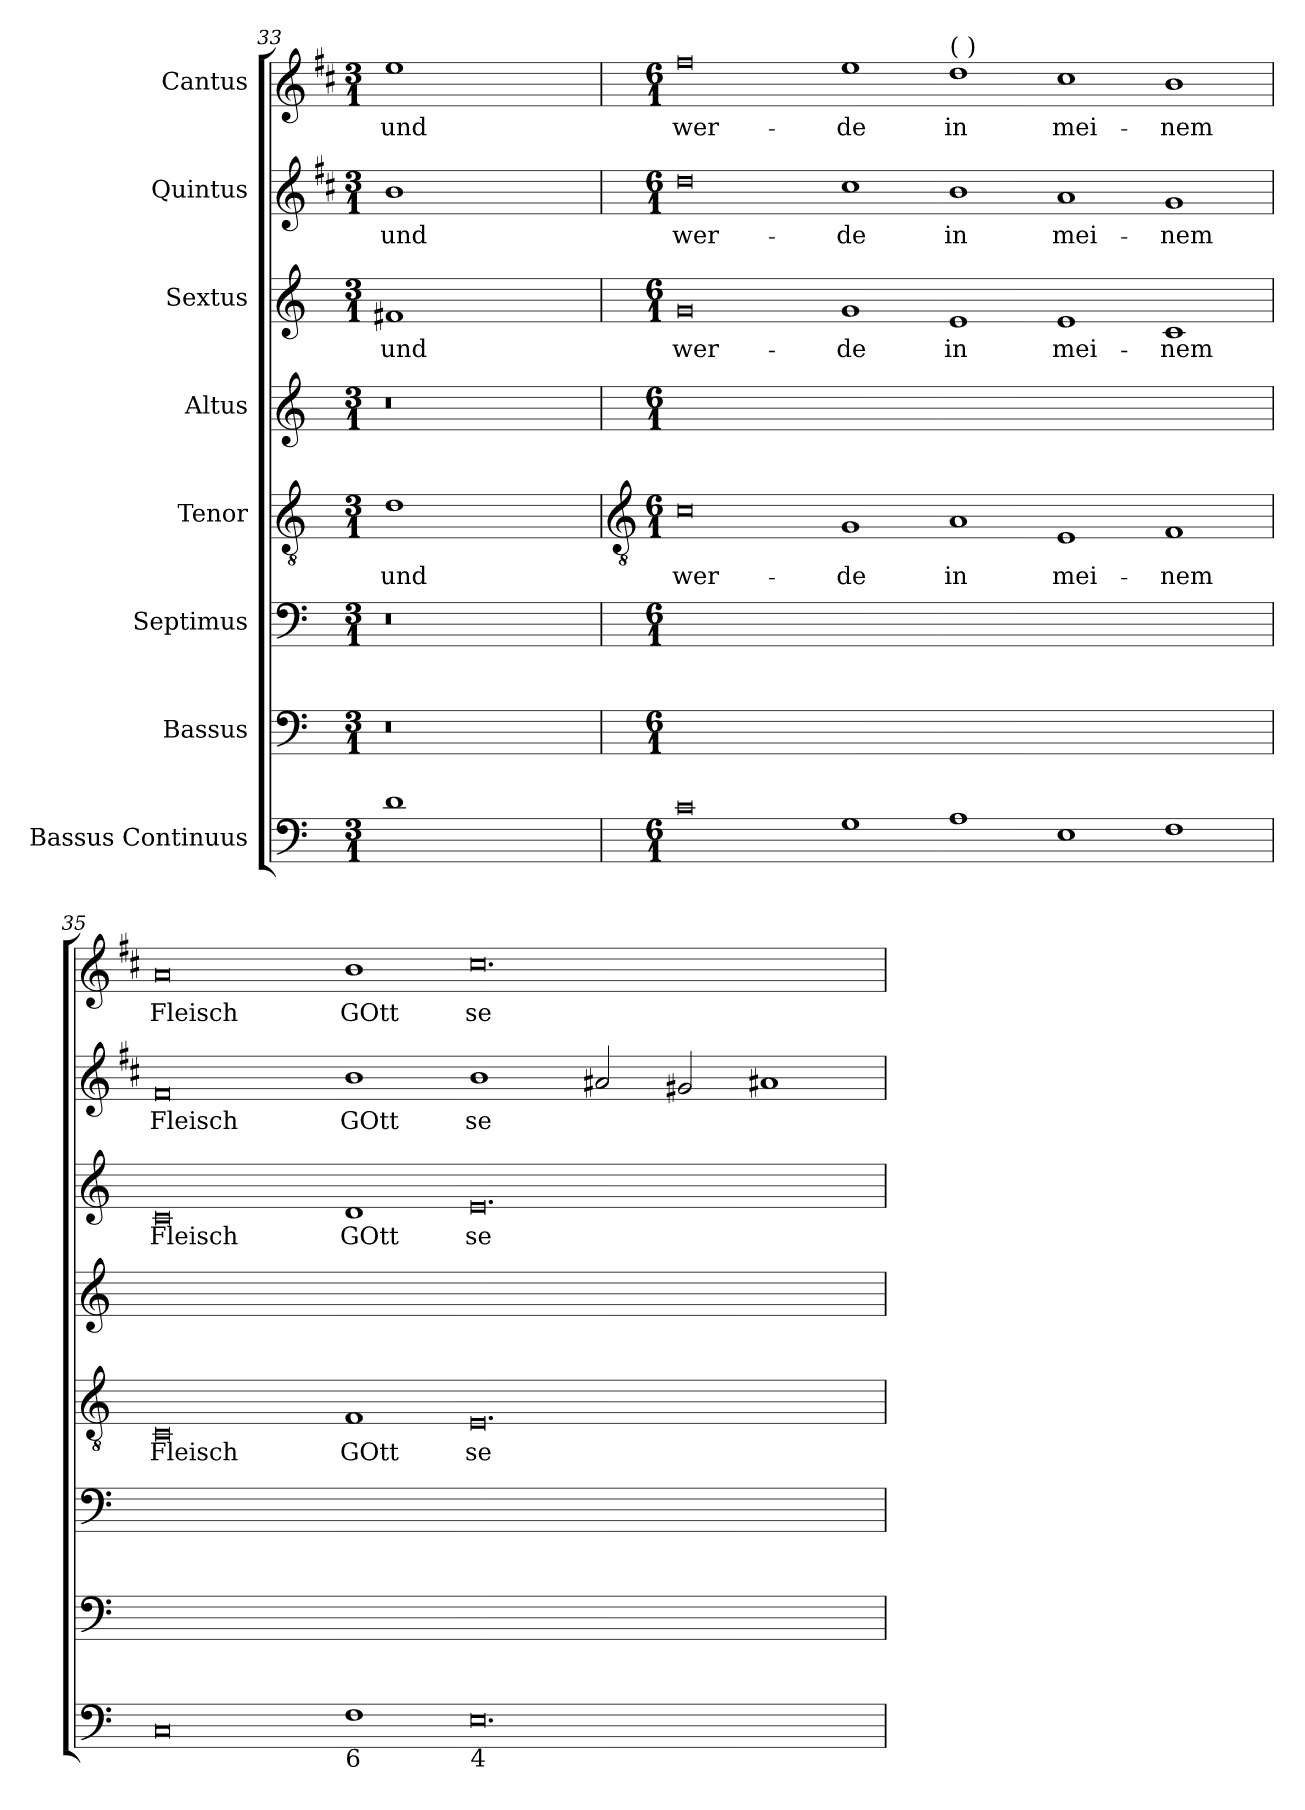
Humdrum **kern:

**kern	**kern	**kern	**kern	**text	**kern	**kern	**text	**kern	**text	**kern	**text
*part8	*part7	*part6	*part5	*part5	*part4	*part3	*part3	*part2	*part2	*part1	*part1
*staff8	*staff7	*staff6	*staff5	*staff5	*staff4	*staff3	*staff3	*staff2	*staff2	*staff1	*staff1
*I"Bassus Continuus	*I"Bassus	*I"Septimus	*I"Tenor	*	*I"Altus	*I"Sextus	*	*I"Quintus	*	*I"Cantus	*
*clefF4	*clefF4	*clefF4	*clefGv2	*	*clefG2	*clefG2	*	*clefG2	*	*clefG2	*
*	*	*	*	*	*	*	*	*ITrd1c2	*	*ITrd1c2	*
*k[]	*k[]	*k[]	*k[]	*	*k[]	*k[]	*	*k[]	*	*k[]	*
*C:	*C:	*C:	*C:	*	*C:	*C:	*	*C:	*	*C:	*
*M3/1	*M3/1	*M3/1	*M3/1	*	*M3/1	*M3/1	*	*M3/1	*	*M3/1	*
=33	=33	=33	=33	=33	=33	=33	=33	=33	=33	=33	=33
!	!	!	!	!LO:LY:b	!	!	!LO:LY:b	!	!LO:LY:b	!	!LO:LY:b
1d	0r	0r	1d	und	0r	1f#X	und	1a	und	1dd	und
1ryy	.	.	1ryy	.	.	1ryy	.	1ryy	.	1ryy	.
!!LO:LB:g=z
=34	=34	=34	=34	=34	=34	=34	=34	=34	=34	=34	=34
*	*	*	*clefGv2	*	*	*	*	*	*	*	*
*M6/1	*M6/1	*M6/1	*M6/1	*	*M6/1	*M6/1	*	*M6/1	*	*M6/1	*
!	!	!	!	!LO:LY:b	!	!	!LO:LY:b	!	!LO:LY:b	!	!LO:LY:b
0c	00.ryy	00.ryy	0c	wer-	00.ryy	0g	wer-	0cc	wer-	0ee	wer-
!	!	!	!	!LO:LY:b	!	!	!LO:LY:b	!	!LO:LY:b	!	!LO:LY:b
1G	.	.	1G	-de	.	1g	-de	1b	-de	1dd	-de
!	!	!	!	!	!	!	!	!	!	!LO:TX:a:t=(  )	!
!	!	!	!	!LO:LY:b	!	!	!LO:LY:b	!	!LO:LY:b	!	!LO:LY:b
1A	.	.	1A	in	.	1e	in	1a	in	1cc	in
!	!	!	!	!LO:LY:b	!	!	!LO:LY:b	!	!LO:LY:b	!	!LO:LY:b
1E	.	.	1E	mei-	.	1e	mei-	1g	mei-	1b	mei-
!	!	!	!	!LO:LY:b	!	!	!LO:LY:b	!	!LO:LY:b	!	!LO:LY:b
1F	.	.	1F	-nem	.	1c	-nem	1f	-nem	1a	-nem
=35	=35	=35	=35	=35	=35	=35	=35	=35	=35	=35	=35
!	!	!	!	!LO:LY:b	!	!	!LO:LY:b	!	!LO:LY:b	!	!LO:LY:b
0C	00.ryy	00.ryy	0C	Fleisch	00.ryy	0c	Fleisch	0e	Fleisch	0g	Fleisch
!LO:TX:b:t=6	!	!	!	!	!	!	!	!	!	!	!
!	!	!	!	!LO:LY:b	!	!	!LO:LY:b	!	!LO:LY:b	!	!LO:LY:b
1F	.	.	1F	GOtt	.	1d	GOtt	1a	GOtt	1a	GOtt
!LO:TX:b:t=4	!	!	!	!	!	!	!	!	!	!	!
!	!	!	!	!LO:LY:b	!	!	!LO:LY:b	!	!LO:LY:b	!	!LO:LY:b
0.E	.	.	0.E	se-	.	0.e	se-	1a	se	0.b	se-
.	.	.	.	.	.	.	.	2g#	.	.	.
.	.	.	.	.	.	.	.	2f#X	.	.	.
.	.	.	.	.	.	.	.	1g#X	.	.	.
=	=	=	=	=	=	=	=	=	=	=	=
*-	*-	*-	*-	*-	*-	*-	*-	*-	*-	*-	*-
